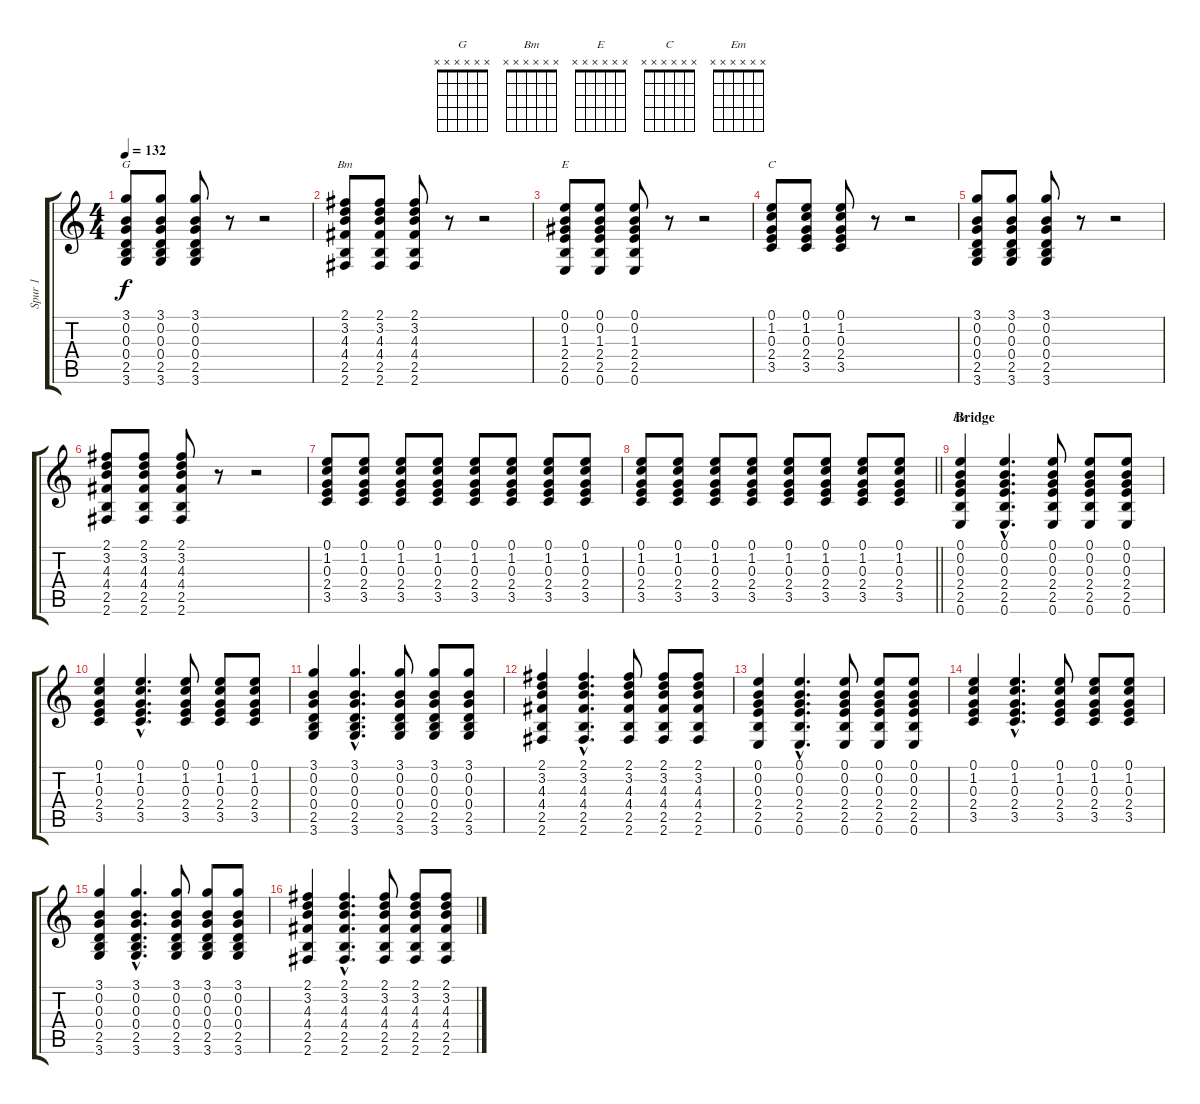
\track ("Spur 1" "Spur 1") {instrument acousticguitarsteel}
\staff {score tabs}
\tuning (E4 B3 G3 D3 A2 E2) {hide}
\chord ("G" x x x x x x) {firstfret 0}
\chord ("Bm" x x x x x x) {firstfret 0}
\chord ("E" x x x x x x) {firstfret 0}
\chord ("C" x x x x x x) {firstfret 0}
\chord ("Em" x x x x x x) {firstfret 0}
\ts (4 4)
\tempo 132
\clef g2
\ks c
(3.1 0.2 0.3 0.4 2.5 3.6).8{ch "G" dy f} (3.1 0.2 0.3 0.4 2.5 3.6).8 (3.1 0.2 0.3 0.4 2.5 3.6).8 r.8 r.2 |
(2.1 3.2 4.3 4.4 2.5 2.6).8{ch "Bm"} (2.1 3.2 4.3 4.4 2.5 2.6).8 (2.1 3.2 4.3 4.4 2.5 2.6).8 r.8 r.2 |
(0.1 0.2 1.3 2.4 2.5 0.6).8{ch "E"} (0.1 0.2 1.3 2.4 2.5 0.6).8 (0.1 0.2 1.3 2.4 2.5 0.6).8 r.8 r.2 |
(0.1 1.2 0.3 2.4 3.5).8{ch "C"} (0.1 1.2 0.3 2.4 3.5).8 (0.1 1.2 0.3 2.4 3.5).8 r.8 r.2 |
(3.1 0.2 0.3 0.4 2.5 3.6).8 (3.1 0.2 0.3 0.4 2.5 3.6).8 (3.1 0.2 0.3 0.4 2.5 3.6).8 r.8 r.2 |
(2.1 3.2 4.3 4.4 2.5 2.6).8 (2.1 3.2 4.3 4.4 2.5 2.6).8 (2.1 3.2 4.3 4.4 2.5 2.6).8 r.8 r.2 |
(0.1 1.2 0.3 2.4 3.5).8 (0.1 1.2 0.3 2.4 3.5).8 (0.1 1.2 0.3 2.4 3.5).8 (0.1 1.2 0.3 2.4 3.5).8 (0.1 1.2 0.3 2.4 3.5).8 (0.1 1.2 0.3 2.4 3.5).8 (0.1 1.2 0.3 2.4 3.5).8 (0.1 1.2 0.3 2.4 3.5).8 |
\barLineRight lightlight
(0.1 1.2 0.3 2.4 3.5).8 (0.1 1.2 0.3 2.4 3.5).8 (0.1 1.2 0.3 2.4 3.5).8 (0.1 1.2 0.3 2.4 3.5).8 (0.1 1.2 0.3 2.4 3.5).8 (0.1 1.2 0.3 2.4 3.5).8 (0.1 1.2 0.3 2.4 3.5).8 (0.1 1.2 0.3 2.4 3.5).8 |
\section ("" "Bridge")
(0.1 0.2 0.3 2.4 2.5 0.6).4{ch "Em"} (0.1{hac} 0.2{hac} 0.3{hac} 2.4{hac} 2.5{hac} 0.6{hac}).4{d} (0.1 0.2 0.3 2.4 2.5 0.6).8 (0.1 0.2 0.3 2.4 2.5 0.6).8 (0.1 0.2 0.3 2.4 2.5 0.6).8 |
(0.1 1.2 0.3 2.4 3.5).4 (0.1{hac} 1.2{hac} 0.3{hac} 2.4{hac} 3.5{hac}).4{d} (0.1 1.2 0.3 2.4 3.5).8 (0.1 1.2 0.3 2.4 3.5).8 (0.1 1.2 0.3 2.4 3.5).8 |
(3.1 0.2 0.3 0.4 2.5 3.6).4 (3.1{hac} 0.2{hac} 0.3{hac} 0.4{hac} 2.5{hac} 3.6{hac}).4{d} (3.1 0.2 0.3 0.4 2.5 3.6).8 (3.1 0.2 0.3 0.4 2.5 3.6).8 (3.1 0.2 0.3 0.4 2.5 3.6).8 |
(2.1 3.2 4.3 4.4 2.5 2.6).4 (2.1{hac} 3.2{hac} 4.3{hac} 4.4{hac} 2.5{hac} 2.6{hac}).4{d} (2.1 3.2 4.3 4.4 2.5 2.6).8 (2.1 3.2 4.3 4.4 2.5 2.6).8 (2.1 3.2 4.3 4.4 2.5 2.6).8 |
(0.1 0.2 0.3 2.4 2.5 0.6).4 (0.1{hac} 0.2{hac} 0.3{hac} 2.4{hac} 2.5{hac} 0.6{hac}).4{d} (0.1 0.2 0.3 2.4 2.5 0.6).8 (0.1 0.2 0.3 2.4 2.5 0.6).8 (0.1 0.2 0.3 2.4 2.5 0.6).8 |
(0.1 1.2 0.3 2.4 3.5).4 (0.1{hac} 1.2{hac} 0.3{hac} 2.4{hac} 3.5{hac}).4{d} (0.1 1.2 0.3 2.4 3.5).8 (0.1 1.2 0.3 2.4 3.5).8 (0.1 1.2 0.3 2.4 3.5).8 |
(3.1 0.2 0.3 0.4 2.5 3.6).4 (3.1{hac} 0.2{hac} 0.3{hac} 0.4{hac} 2.5{hac} 3.6{hac}).4{d} (3.1 0.2 0.3 0.4 2.5 3.6).8 (3.1 0.2 0.3 0.4 2.5 3.6).8 (3.1 0.2 0.3 0.4 2.5 3.6).8 |
(2.1 3.2 4.3 4.4 2.5 2.6).4 (2.1{hac} 3.2{hac} 4.3{hac} 4.4{hac} 2.5{hac} 2.6{hac}).4{d} (2.1 3.2 4.3 4.4 2.5 2.6).8 (2.1 3.2 4.3 4.4 2.5 2.6).8 (2.1 3.2 4.3 4.4 2.5 2.6).8
